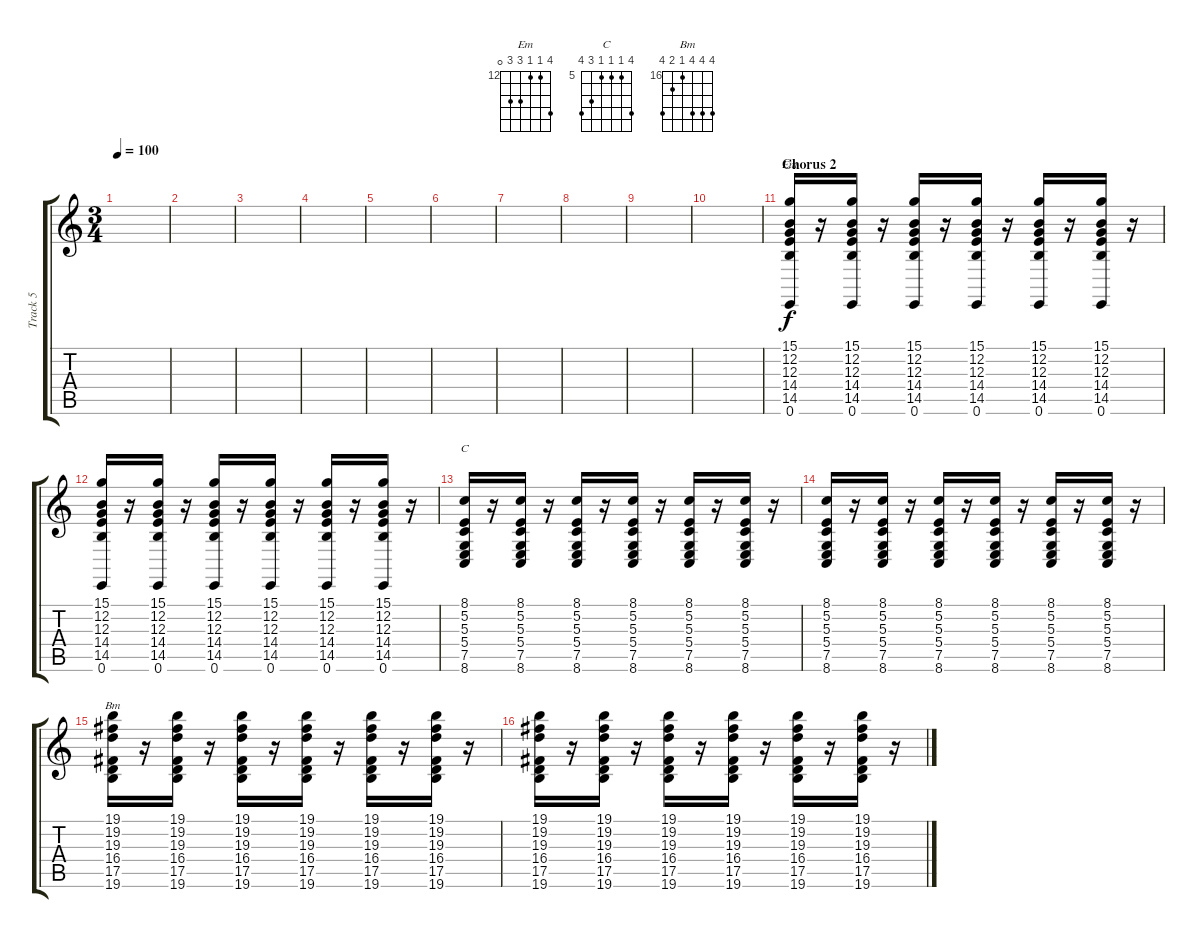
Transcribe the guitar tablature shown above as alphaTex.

\track ("Track 5" "Track 5") {instrument electricpiano2}
\staff {score tabs}
\tuning (E4 B3 G3 D3 A2 E2) {hide}
\chord ("Em" 15 12 12 14 14 0) {firstfret 12}
\chord ("C" 8 5 5 5 7 8) {firstfret 5}
\chord ("Bm" 19 19 19 16 17 19) {firstfret 16}
\ts (3 4)
\tempo 100
\clef g2
\ks c
|
|
|
|
|
|
|
|
|
|
\section ("" "Chorus 2")
(15.1 12.2 12.3 14.4 14.5 0.6).16{ch "Em"} r.16 (15.1 12.2 12.3 14.4 14.5 0.6).16 r.16 (15.1 12.2 12.3 14.4 14.5 0.6).16 r.16 (15.1 12.2 12.3 14.4 14.5 0.6).16 r.16 (15.1 12.2 12.3 14.4 14.5 0.6).16 r.16 (15.1 12.2 12.3 14.4 14.5 0.6).16 r.16 |
(15.1 12.2 12.3 14.4 14.5 0.6).16 r.16 (15.1 12.2 12.3 14.4 14.5 0.6).16 r.16 (15.1 12.2 12.3 14.4 14.5 0.6).16 r.16 (15.1 12.2 12.3 14.4 14.5 0.6).16 r.16 (15.1 12.2 12.3 14.4 14.5 0.6).16 r.16 (15.1 12.2 12.3 14.4 14.5 0.6).16 r.16 |
(8.1 5.2 5.3 5.4 7.5 8.6).16{ch "C"} r.16 (8.1 5.2 5.3 5.4 7.5 8.6).16 r.16 (8.1 5.2 5.3 5.4 7.5 8.6).16 r.16 (8.1 5.2 5.3 5.4 7.5 8.6).16 r.16 (8.1 5.2 5.3 5.4 7.5 8.6).16 r.16 (8.1 5.2 5.3 5.4 7.5 8.6).16 r.16 |
(8.1 5.2 5.3 5.4 7.5 8.6).16 r.16 (8.1 5.2 5.3 5.4 7.5 8.6).16 r.16 (8.1 5.2 5.3 5.4 7.5 8.6).16 r.16 (8.1 5.2 5.3 5.4 7.5 8.6).16 r.16 (8.1 5.2 5.3 5.4 7.5 8.6).16 r.16 (8.1 5.2 5.3 5.4 7.5 8.6).16 r.16 |
(19.1 19.2 19.3 16.4 17.5 19.6).16{ch "Bm"} r.16 (19.1 19.2 19.3 16.4 17.5 19.6).16 r.16 (19.1 19.2 19.3 16.4 17.5 19.6).16 r.16 (19.1 19.2 19.3 16.4 17.5 19.6).16 r.16 (19.1 19.2 19.3 16.4 17.5 19.6).16 r.16 (19.1 19.2 19.3 16.4 17.5 19.6).16 r.16 |
(19.1 19.2 19.3 16.4 17.5 19.6).16 r.16 (19.1 19.2 19.3 16.4 17.5 19.6).16 r.16 (19.1 19.2 19.3 16.4 17.5 19.6).16 r.16 (19.1 19.2 19.3 16.4 17.5 19.6).16 r.16 (19.1 19.2 19.3 16.4 17.5 19.6).16 r.16 (19.1 19.2 19.3 16.4 17.5 19.6).16 r.16
